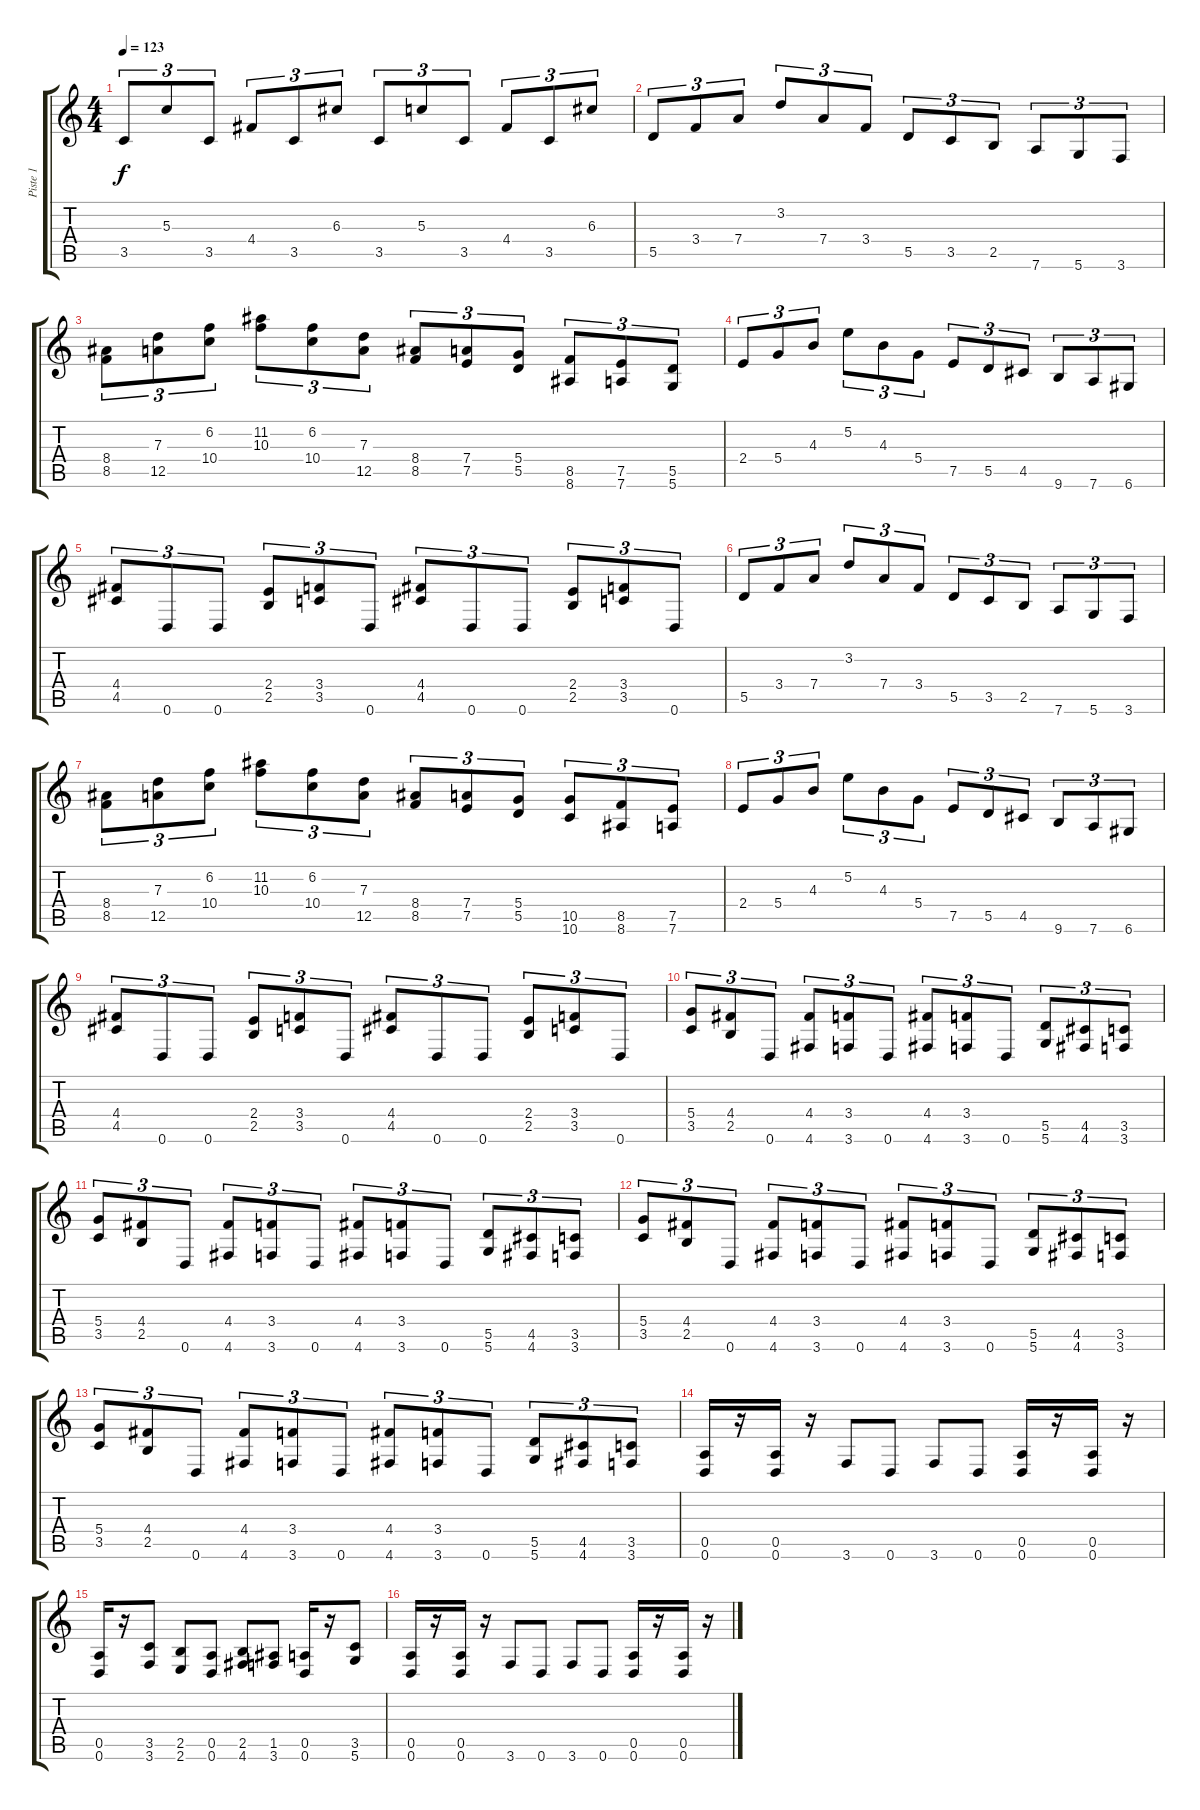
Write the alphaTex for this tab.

\track ("Piste 1" "Piste 1") {instrument overdrivenguitar}
\staff {score tabs}
\tuning (E4 B3 G3 D3 A2 D2) {hide}
\ts (4 4)
\tempo 123
\clef g2
\ks c
3.5.8{tu (3 2) dy f} 5.3.8{tu (3 2)} 3.5.8{tu (3 2)} 4.4.8{tu (3 2)} 3.5.8{tu (3 2)} 6.3.8{tu (3 2)} 3.5.8{tu (3 2)} 5.3.8{tu (3 2)} 3.5.8{tu (3 2)} 4.4.8{tu (3 2)} 3.5.8{tu (3 2)} 6.3.8{tu (3 2)} |
5.5.8{tu (3 2)} 3.4.8{tu (3 2)} 7.4.8{tu (3 2)} 3.2.8{tu (3 2)} 7.4.8{tu (3 2)} 3.4.8{tu (3 2)} 5.5.8{tu (3 2)} 3.5.8{tu (3 2)} 2.5.8{tu (3 2)} 7.6.8{tu (3 2)} 5.6.8{tu (3 2)} 3.6.8{tu (3 2)} |
(8.4 8.5).8{tu (3 2)} (7.3 12.5).8{tu (3 2)} (6.2 10.4).8{tu (3 2)} (11.2 10.3).8{tu (3 2)} (6.2 10.4).8{tu (3 2)} (7.3 12.5).8{tu (3 2)} (8.4 8.5).8{tu (3 2)} (7.4 7.5).8{tu (3 2)} (5.4 5.5).8{tu (3 2)} (8.5 8.6).8{tu (3 2)} (7.5 7.6).8{tu (3 2)} (5.5 5.6).8{tu (3 2)} |
2.4.8{tu (3 2)} 5.4.8{tu (3 2)} 4.3.8{tu (3 2)} 5.2.8{tu (3 2)} 4.3.8{tu (3 2)} 5.4.8{tu (3 2)} 7.5.8{tu (3 2)} 5.5.8{tu (3 2)} 4.5.8{tu (3 2)} 9.6.8{tu (3 2)} 7.6.8{tu (3 2)} 6.6.8{tu (3 2)} |
(4.4 4.5).8{tu (3 2)} 0.6.8{tu (3 2)} 0.6.8{tu (3 2)} (2.4 2.5).8{tu (3 2)} (3.4 3.5).8{tu (3 2)} 0.6.8{tu (3 2)} (4.4 4.5).8{tu (3 2)} 0.6.8{tu (3 2)} 0.6.8{tu (3 2)} (2.4 2.5).8{tu (3 2)} (3.4 3.5).8{tu (3 2)} 0.6.8{tu (3 2)} |
5.5.8{tu (3 2)} 3.4.8{tu (3 2)} 7.4.8{tu (3 2)} 3.2.8{tu (3 2)} 7.4.8{tu (3 2)} 3.4.8{tu (3 2)} 5.5.8{tu (3 2)} 3.5.8{tu (3 2)} 2.5.8{tu (3 2)} 7.6.8{tu (3 2)} 5.6.8{tu (3 2)} 3.6.8{tu (3 2)} |
(8.4 8.5).8{tu (3 2)} (7.3 12.5).8{tu (3 2)} (6.2 10.4).8{tu (3 2)} (11.2 10.3).8{tu (3 2)} (6.2 10.4).8{tu (3 2)} (7.3 12.5).8{tu (3 2)} (8.4 8.5).8{tu (3 2)} (7.4 7.5).8{tu (3 2)} (5.4 5.5).8{tu (3 2)} (10.5 10.6).8{tu (3 2)} (8.5 8.6).8{tu (3 2)} (7.5 7.6).8{tu (3 2)} |
2.4.8{tu (3 2)} 5.4.8{tu (3 2)} 4.3.8{tu (3 2)} 5.2.8{tu (3 2)} 4.3.8{tu (3 2)} 5.4.8{tu (3 2)} 7.5.8{tu (3 2)} 5.5.8{tu (3 2)} 4.5.8{tu (3 2)} 9.6.8{tu (3 2)} 7.6.8{tu (3 2)} 6.6.8{tu (3 2)} |
(4.4 4.5).8{tu (3 2)} 0.6.8{tu (3 2)} 0.6.8{tu (3 2)} (2.4 2.5).8{tu (3 2)} (3.4 3.5).8{tu (3 2)} 0.6.8{tu (3 2)} (4.4 4.5).8{tu (3 2)} 0.6.8{tu (3 2)} 0.6.8{tu (3 2)} (2.4 2.5).8{tu (3 2)} (3.4 3.5).8{tu (3 2)} 0.6.8{tu (3 2)} |
(5.4 3.5).8{tu (3 2)} (4.4 2.5).8{tu (3 2)} 0.6.8{tu (3 2)} (4.4 4.6).8{tu (3 2)} (3.4 3.6).8{tu (3 2)} 0.6.8{tu (3 2)} (4.4 4.6).8{tu (3 2)} (3.4 3.6).8{tu (3 2)} 0.6.8{tu (3 2)} (5.5 5.6).8{tu (3 2)} (4.5 4.6).8{tu (3 2)} (3.5 3.6).8{tu (3 2)} |
(5.4 3.5).8{tu (3 2)} (4.4 2.5).8{tu (3 2)} 0.6.8{tu (3 2)} (4.4 4.6).8{tu (3 2)} (3.4 3.6).8{tu (3 2)} 0.6.8{tu (3 2)} (4.4 4.6).8{tu (3 2)} (3.4 3.6).8{tu (3 2)} 0.6.8{tu (3 2)} (5.5 5.6).8{tu (3 2)} (4.5 4.6).8{tu (3 2)} (3.5 3.6).8{tu (3 2)} |
(5.4 3.5).8{tu (3 2)} (4.4 2.5).8{tu (3 2)} 0.6.8{tu (3 2)} (4.4 4.6).8{tu (3 2)} (3.4 3.6).8{tu (3 2)} 0.6.8{tu (3 2)} (4.4 4.6).8{tu (3 2)} (3.4 3.6).8{tu (3 2)} 0.6.8{tu (3 2)} (5.5 5.6).8{tu (3 2)} (4.5 4.6).8{tu (3 2)} (3.5 3.6).8{tu (3 2)} |
(5.4 3.5).8{tu (3 2)} (4.4 2.5).8{tu (3 2)} 0.6.8{tu (3 2)} (4.4 4.6).8{tu (3 2)} (3.4 3.6).8{tu (3 2)} 0.6.8{tu (3 2)} (4.4 4.6).8{tu (3 2)} (3.4 3.6).8{tu (3 2)} 0.6.8{tu (3 2)} (5.5 5.6).8{tu (3 2)} (4.5 4.6).8{tu (3 2)} (3.5 3.6).8{tu (3 2)} |
(0.5 0.6).16 r.16 (0.5 0.6).16 r.16 3.6.8 0.6.8 3.6.8 0.6.8 (0.5 0.6).16 r.16 (0.5 0.6).16 r.16 |
(0.5 0.6).16 r.16 (3.5 3.6).8 (2.5 2.6).8 (0.5 0.6).8 (2.5 4.6).8 (1.5 3.6).8 (0.5 0.6).16 r.16 (3.5 5.6).8 |
(0.5 0.6).16 r.16 (0.5 0.6).16 r.16 3.6.8 0.6.8 3.6.8 0.6.8 (0.5 0.6).16 r.16 (0.5 0.6).16 r.16
